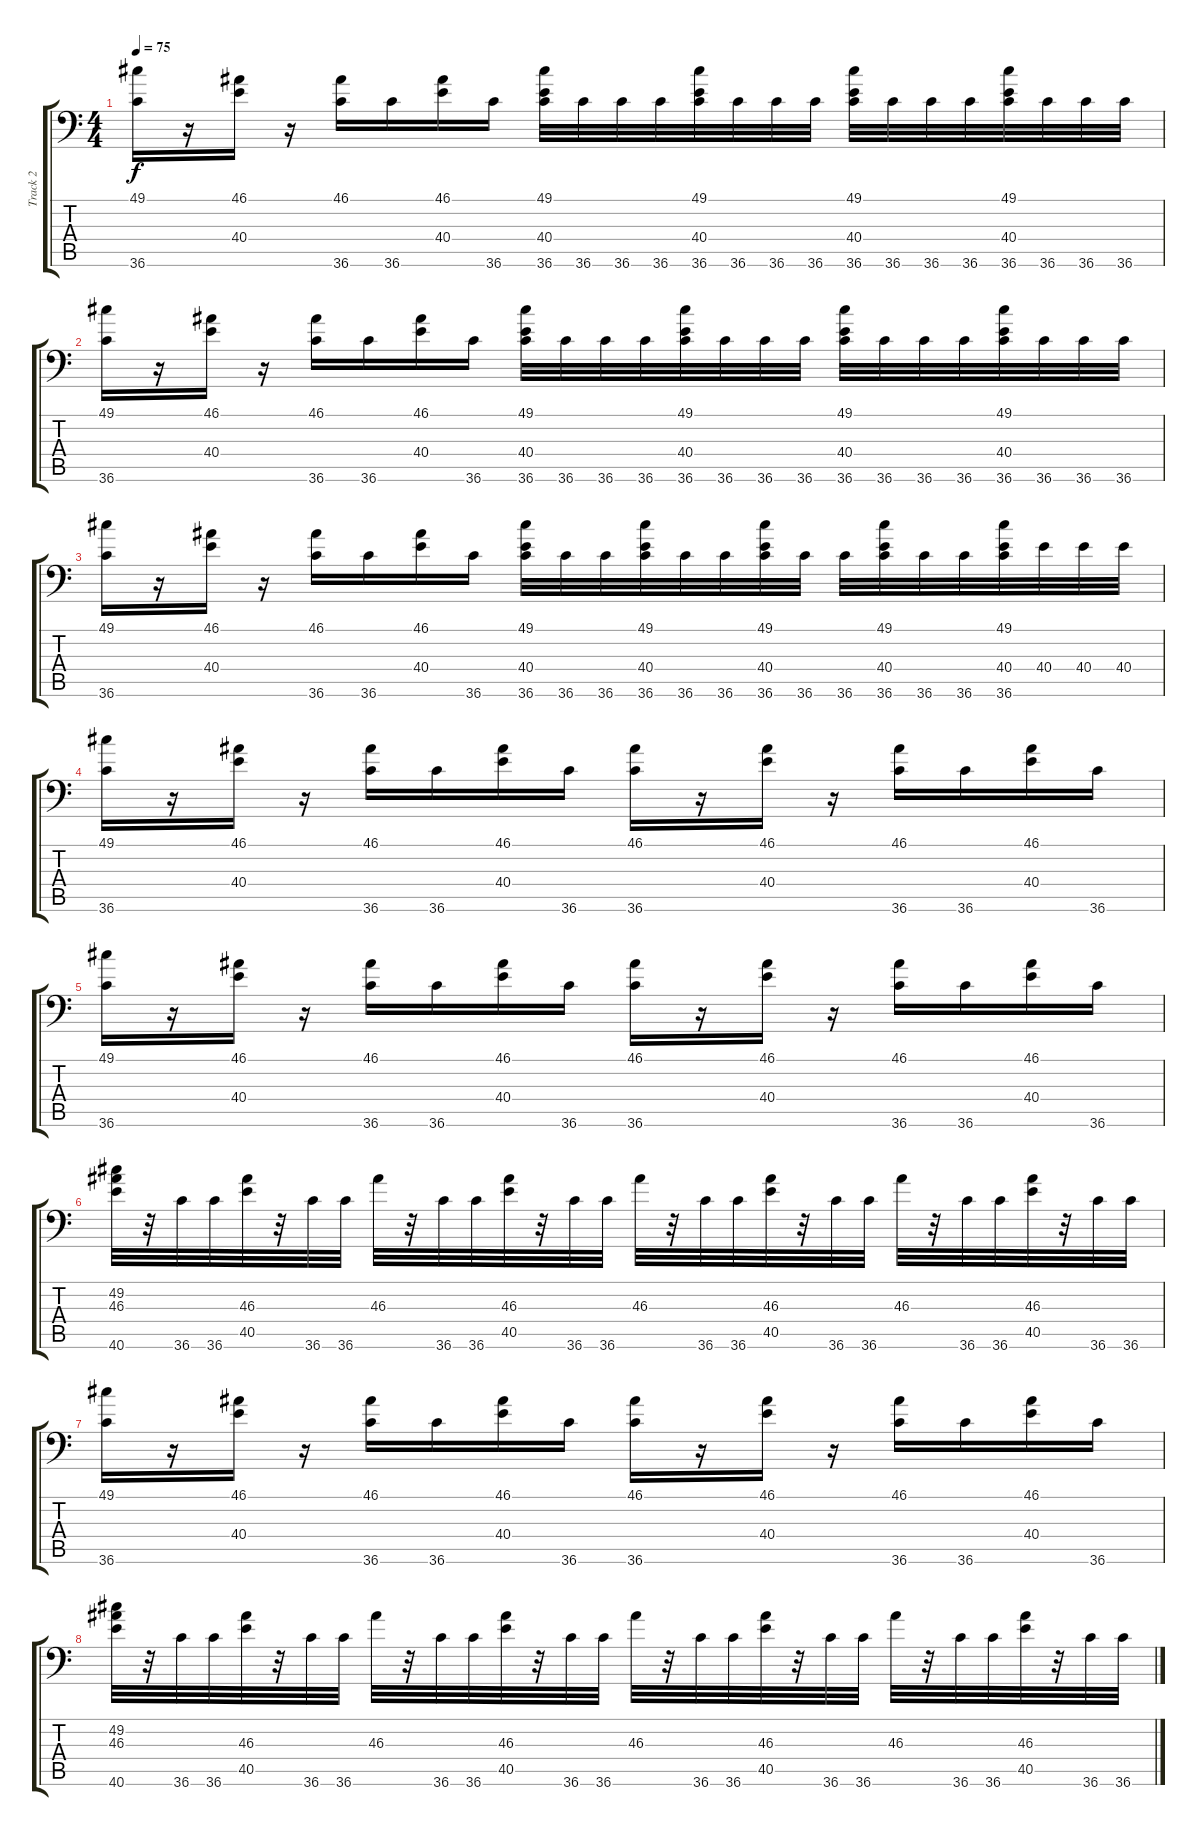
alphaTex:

\track ("Track 2" "Track 2") {instrument acousticgrandpiano}
\staff {score tabs}
\tuning (C-1 C-1 C-1 C-1 C-1 C-1) {hide}
\ts (4 4)
\tempo 75
\clef f4
\ks c
(49.1 36.6).16{dy f} r.16 (46.1 40.4).16 r.16 (46.1 36.6).16 36.6.16 (46.1 40.4).16 36.6.16 (49.1 40.4 36.6).32 36.6.32 36.6.32 36.6.32 (49.1 40.4 36.6).32 36.6.32 36.6.32 36.6.32 (49.1 40.4 36.6).32 36.6.32 36.6.32 36.6.32 (49.1 40.4 36.6).32 36.6.32 36.6.32 36.6.32 |
(49.1 36.6).16 r.16 (46.1 40.4).16 r.16 (46.1 36.6).16 36.6.16 (46.1 40.4).16 36.6.16 (49.1 40.4 36.6).32 36.6.32 36.6.32 36.6.32 (49.1 40.4 36.6).32 36.6.32 36.6.32 36.6.32 (49.1 40.4 36.6).32 36.6.32 36.6.32 36.6.32 (49.1 40.4 36.6).32 36.6.32 36.6.32 36.6.32 |
(49.1 36.6).16 r.16 (46.1 40.4).16 r.16 (46.1 36.6).16 36.6.16 (46.1 40.4).16 36.6.16 (49.1 40.4 36.6).32 36.6.32 36.6.32 (49.1 40.4 36.6).32 36.6.32 36.6.32 (49.1 40.4 36.6).32 36.6.32 36.6.32 (49.1 40.4 36.6).32 36.6.32 36.6.32 (49.1 40.4 36.6).32 40.4.32 40.4.32 40.4.32 |
(49.1 36.6).16 r.16 (46.1 40.4).16 r.16 (46.1 36.6).16 36.6.16 (46.1 40.4).16 36.6.16 (46.1 36.6).16 r.16 (46.1 40.4).16 r.16 (46.1 36.6).16 36.6.16 (46.1 40.4).16 36.6.16 |
(49.1 36.6).16 r.16 (46.1 40.4).16 r.16 (46.1 36.6).16 36.6.16 (46.1 40.4).16 36.6.16 (46.1 36.6).16 r.16 (46.1 40.4).16 r.16 (46.1 36.6).16 36.6.16 (46.1 40.4).16 36.6.16 |
(49.2 46.3 40.6).32 r.32 36.6.32 36.6.32 (46.3 40.5).32 r.32 36.6.32 36.6.32 46.3.32 r.32 36.6.32 36.6.32 (46.3 40.5).32 r.32 36.6.32 36.6.32 46.3.32 r.32 36.6.32 36.6.32 (46.3 40.5).32 r.32 36.6.32 36.6.32 46.3.32 r.32 36.6.32 36.6.32 (46.3 40.5).32 r.32 36.6.32 36.6.32 |
(49.1 36.6).16 r.16 (46.1 40.4).16 r.16 (46.1 36.6).16 36.6.16 (46.1 40.4).16 36.6.16 (46.1 36.6).16 r.16 (46.1 40.4).16 r.16 (46.1 36.6).16 36.6.16 (46.1 40.4).16 36.6.16 |
(49.2 46.3 40.6).32 r.32 36.6.32 36.6.32 (46.3 40.5).32 r.32 36.6.32 36.6.32 46.3.32 r.32 36.6.32 36.6.32 (46.3 40.5).32 r.32 36.6.32 36.6.32 46.3.32 r.32 36.6.32 36.6.32 (46.3 40.5).32 r.32 36.6.32 36.6.32 46.3.32 r.32 36.6.32 36.6.32 (46.3 40.5).32 r.32 36.6.32 36.6.32
